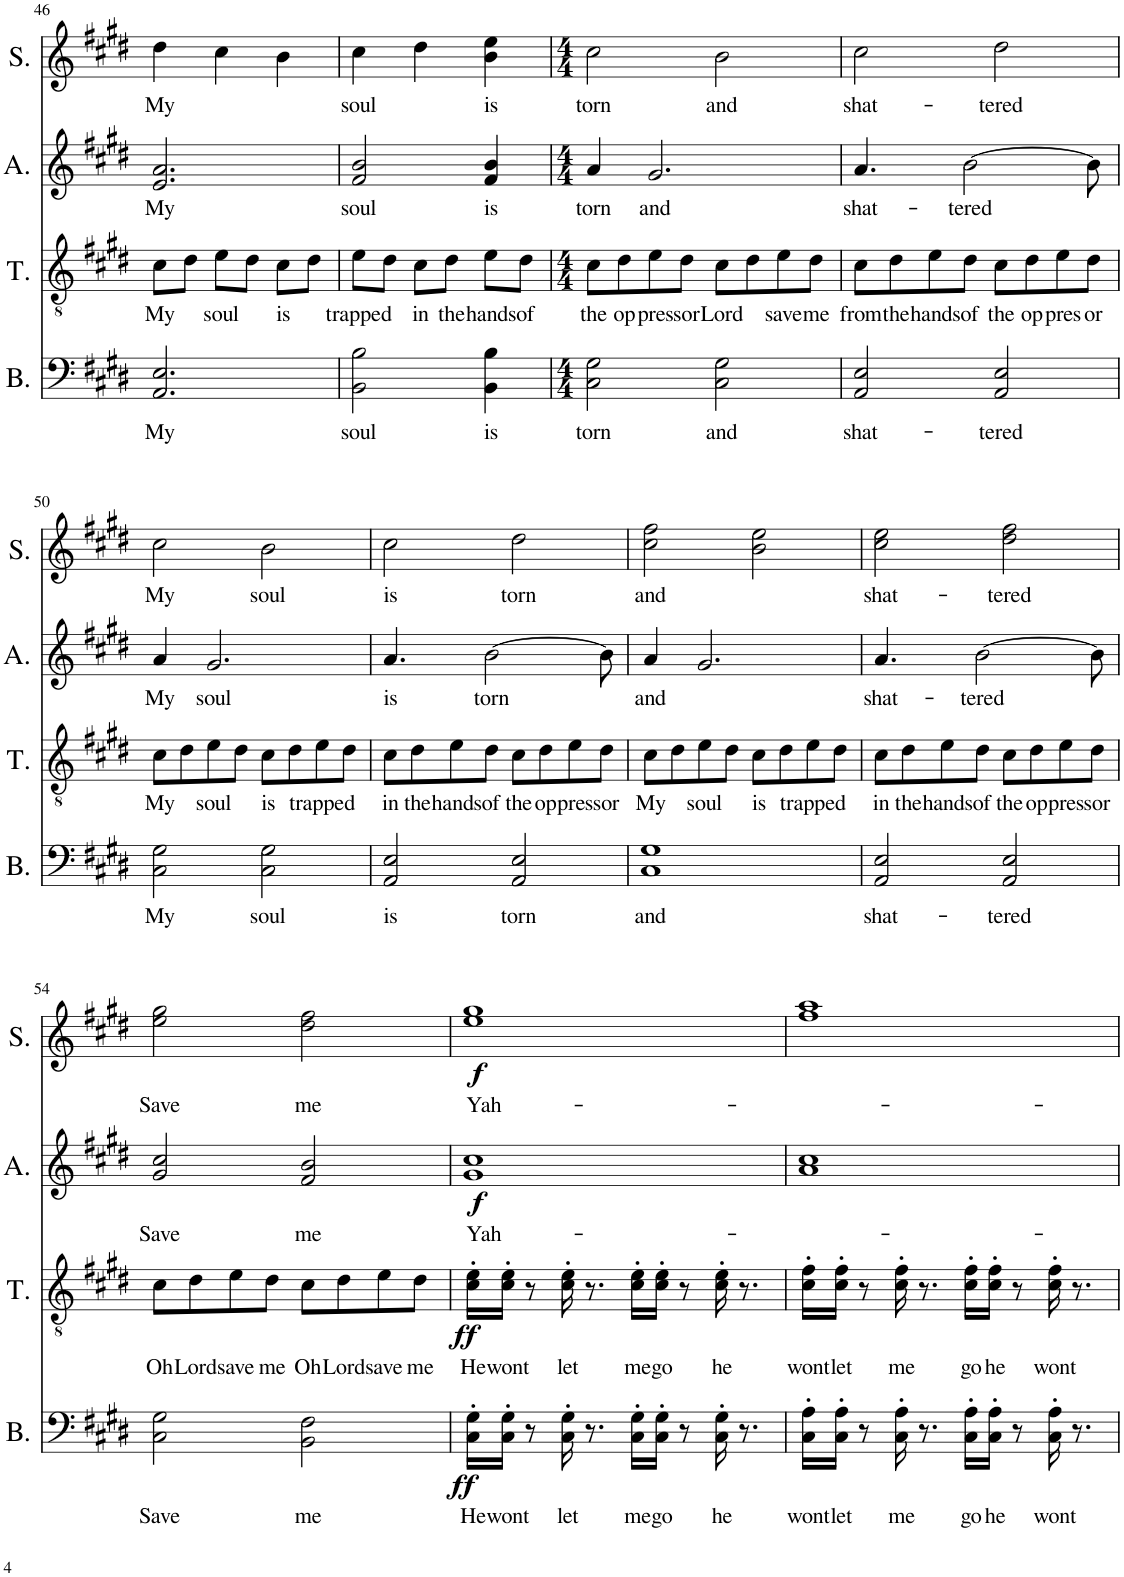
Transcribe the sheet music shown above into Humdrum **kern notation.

**kern	**text	**dynam	**kern	**text	**dynam	**kern	**text	**dynam	**kern	**text	**dynam
*part4	*part4	*part4	*part3	*part3	*part3	*part2	*part2	*part2	*part1	*part1	*part1
*staff4	*staff4	*staff4	*staff3	*staff3	*staff3	*staff2	*staff2	*staff2	*staff1	*staff1	*staff1
*I"Bass	*	*	*I"Tenor	*	*	*I"Alto	*	*	*I"Soprano	*	*
*I'B.	*	*	*I'T.	*	*	*I'A.	*	*	*I'S.	*	*
!!LO:PB:g=z
*clefF4	*	*	*clefGv2	*	*	*clefG2	*	*	*clefG2	*	*
*k[f#c#g#d#]	*	*	*k[f#c#g#d#]	*	*	*k[f#c#g#d#]	*	*	*k[f#c#g#d#]	*	*
*M3/4	*	*	*M3/4	*	*	*M3/4	*	*	*M3/4	*	*
=46	=46	=46	=46	=46	=46	=46	=46	=46	=46	=46	=46
!	!LO:LY:b	!	!	!LO:LY:b	!	!	!LO:LY:b	!	!	!LO:LY:b	!
2.AA/ 2.E/	My	.	8c#\L	My	.	2.e/ 2.a/	My	.	4dd#\	My	.
.	.	.	8d#\J	.	.	.	.	.	.	.	.
!	!	!	!	!LO:LY:b	!	!	!	!	!	!	!
.	.	.	8e\L	soul	.	.	.	.	4cc#\	.	.
.	.	.	8d#\J	.	.	.	.	.	.	.	.
!	!	!	!	!LO:LY:b	!	!	!	!	!	!	!
.	.	.	8c#\L	is	.	.	.	.	4b\	.	.
.	.	.	8d#\J	.	.	.	.	.	.	.	.
=47	=47	=47	=47	=47	=47	=47	=47	=47	=47	=47	=47
!	!LO:LY:b	!	!	!LO:LY:b	!	!	!LO:LY:b	!	!	!LO:LY:b	!
2BB\ 2B\	soul	.	8e\L	trapped	.	2f#/ 2b/	soul	.	4cc#\	soul	.
.	.	.	8d#\J	.	.	.	.	.	.	.	.
!	!	!	!	!LO:LY:b	!	!	!	!	!	!	!
.	.	.	8c#\L	in	.	.	.	.	4dd#\	.	.
!	!	!	!	!LO:LY:b	!	!	!	!	!	!	!
.	.	.	8d#\J	the	.	.	.	.	.	.	.
!	!LO:LY:b	!	!	!LO:LY:b	!	!	!LO:LY:b	!	!	!LO:LY:b	!
4BB\ 4B\	is	.	8e\L	hands	.	4f#/ 4b/	is	.	4b\ 4ee\	is	.
!	!	!	!	!LO:LY:b	!	!	!	!	!	!	!
.	.	.	8d#\J	of	.	.	.	.	.	.	.
=48	=48	=48	=48	=48	=48	=48	=48	=48	=48	=48	=48
*M4/4	*	*	*M4/4	*	*	*M4/4	*	*	*M4/4	*	*
!	!LO:LY:b	!	!	!LO:LY:b	!	!	!LO:LY:b	!	!	!LO:LY:b	!
2C#\ 2G#\	torn	.	8c#\L	the	.	4a/	torn	.	2cc#\	torn	.
!	!	!	!	!LO:LY:b	!	!	!	!	!	!	!
.	.	.	8d#\	op-	.	.	.	.	.	.	.
!	!	!	!	!LO:LY:b	!	!	!LO:LY:b	!	!	!	!
.	.	.	8e\	-pres-	.	2.g#/	and	.	.	.	.
!	!	!	!	!LO:LY:b	!	!	!	!	!	!	!
.	.	.	8d#\J	-sor	.	.	.	.	.	.	.
!	!LO:LY:b	!	!	!LO:LY:b	!	!	!	!	!	!LO:LY:b	!
2C#\ 2G#\	and	.	8c#\L	Lord	.	.	.	.	2b\	and	.
.	.	.	8d#\	.	.	.	.	.	.	.	.
!	!	!	!	!LO:LY:b	!	!	!	!	!	!	!
.	.	.	8e\	save	.	.	.	.	.	.	.
!	!	!	!	!LO:LY:b	!	!	!	!	!	!	!
.	.	.	8d#\J	me	.	.	.	.	.	.	.
=49	=49	=49	=49	=49	=49	=49	=49	=49	=49	=49	=49
!	!LO:LY:b	!	!	!LO:LY:b	!	!	!LO:LY:b	!	!	!LO:LY:b	!
2AA/ 2E/	shat-	.	8c#\L	from	.	4.a/	shat-	.	2cc#\	shat-	.
!	!	!	!	!LO:LY:b	!	!	!	!	!	!	!
.	.	.	8d#\	the	.	.	.	.	.	.	.
!	!	!	!	!LO:LY:b	!	!	!	!	!	!	!
.	.	.	8e\	hands	.	.	.	.	.	.	.
!	!	!	!	!LO:LY:b	!	!	!LO:LY:b	!	!	!	!
.	.	.	8d#\J	of	.	[2b\	-tered	.	.	.	.
!	!LO:LY:b	!	!	!LO:LY:b	!	!	!	!	!	!LO:LY:b	!
2AA/ 2E/	-tered	.	8c#\L	the	.	.	.	.	2dd#\	-tered	.
!	!	!	!	!LO:LY:b	!	!	!	!	!	!	!
.	.	.	8d#\	op-	.	.	.	.	.	.	.
!	!	!	!	!LO:LY:b	!	!	!	!	!	!	!
.	.	.	8e\	-pres-	.	.	.	.	.	.	.
!	!	!	!	!LO:LY:b	!	!	!	!	!	!	!
.	.	.	8d#\J	-or	.	8b\]	.	.	.	.	.
!!LO:LB:g=z
=50	=50	=50	=50	=50	=50	=50	=50	=50	=50	=50	=50
!	!LO:LY:b	!	!	!LO:LY:b	!	!	!LO:LY:b	!	!	!LO:LY:b	!
2C#\ 2G#\	My	.	8c#\L	My	.	4a/	My	.	2cc#\	My	.
.	.	.	8d#\	.	.	.	.	.	.	.	.
!	!	!	!	!LO:LY:b	!	!	!LO:LY:b	!	!	!	!
.	.	.	8e\	soul	.	2.g#/	soul	.	.	.	.
.	.	.	8d#\J	.	.	.	.	.	.	.	.
!	!LO:LY:b	!	!	!LO:LY:b	!	!	!	!	!	!LO:LY:b	!
2C#\ 2G#\	soul	.	8c#\L	is	.	.	.	.	2b\	soul	.
.	.	.	8d#\	.	.	.	.	.	.	.	.
!	!	!	!	!LO:LY:b	!	!	!	!	!	!	!
.	.	.	8e\	trapped	.	.	.	.	.	.	.
.	.	.	8d#\J	.	.	.	.	.	.	.	.
=51	=51	=51	=51	=51	=51	=51	=51	=51	=51	=51	=51
!	!LO:LY:b	!	!	!LO:LY:b	!	!	!LO:LY:b	!	!	!LO:LY:b	!
2AA/ 2E/	is	.	8c#\L	in	.	4.a/	is	.	2cc#\	is	.
!	!	!	!	!LO:LY:b	!	!	!	!	!	!	!
.	.	.	8d#\	the	.	.	.	.	.	.	.
!	!	!	!	!LO:LY:b	!	!	!	!	!	!	!
.	.	.	8e\	hands	.	.	.	.	.	.	.
!	!	!	!	!LO:LY:b	!	!	!LO:LY:b	!	!	!	!
.	.	.	8d#\J	of	.	[2b\	torn	.	.	.	.
!	!LO:LY:b	!	!	!LO:LY:b	!	!	!	!	!	!LO:LY:b	!
2AA/ 2E/	torn	.	8c#\L	the	.	.	.	.	2dd#\	torn	.
!	!	!	!	!LO:LY:b	!	!	!	!	!	!	!
.	.	.	8d#\	op-	.	.	.	.	.	.	.
!	!	!	!	!LO:LY:b	!	!	!	!	!	!	!
.	.	.	8e\	-pres-	.	.	.	.	.	.	.
!	!	!	!	!LO:LY:b	!	!	!	!	!	!	!
.	.	.	8d#\J	-sor	.	8b\]	.	.	.	.	.
=52	=52	=52	=52	=52	=52	=52	=52	=52	=52	=52	=52
!	!LO:LY:b	!	!	!LO:LY:b	!	!	!LO:LY:b	!	!	!LO:LY:b	!
1C# 1G#	and	.	8c#\L	My	.	4a/	and	.	2cc#\ 2ff#\	and	.
.	.	.	8d#\	.	.	.	.	.	.	.	.
!	!	!	!	!LO:LY:b	!	!	!	!	!	!	!
.	.	.	8e\	soul	.	2.g#/	.	.	.	.	.
.	.	.	8d#\J	.	.	.	.	.	.	.	.
!	!	!	!	!LO:LY:b	!	!	!	!	!	!	!
.	.	.	8c#\L	is	.	.	.	.	2b\ 2ee\	.	.
.	.	.	8d#\	.	.	.	.	.	.	.	.
!	!	!	!	!LO:LY:b	!	!	!	!	!	!	!
.	.	.	8e\	trapped	.	.	.	.	.	.	.
.	.	.	8d#\J	.	.	.	.	.	.	.	.
=53	=53	=53	=53	=53	=53	=53	=53	=53	=53	=53	=53
!	!LO:LY:b	!	!	!LO:LY:b	!	!	!LO:LY:b	!	!	!LO:LY:b	!
2AA/ 2E/	shat-	.	8c#\L	in	.	4.a/	shat-	.	2cc#\ 2ee\	shat-	.
!	!	!	!	!LO:LY:b	!	!	!	!	!	!	!
.	.	.	8d#\	the	.	.	.	.	.	.	.
!	!	!	!	!LO:LY:b	!	!	!	!	!	!	!
.	.	.	8e\	hands	.	.	.	.	.	.	.
!	!	!	!	!LO:LY:b	!	!	!LO:LY:b	!	!	!	!
.	.	.	8d#\J	of	.	[2b\	-tered	.	.	.	.
!	!LO:LY:b	!	!	!LO:LY:b	!	!	!	!	!	!LO:LY:b	!
2AA/ 2E/	-tered	.	8c#\L	the	.	.	.	.	2dd#\ 2ff#\	-tered	.
!	!	!	!	!LO:LY:b	!	!	!	!	!	!	!
.	.	.	8d#\	op-	.	.	.	.	.	.	.
!	!	!	!	!LO:LY:b	!	!	!	!	!	!	!
.	.	.	8e\	-pres-	.	.	.	.	.	.	.
!	!	!	!	!LO:LY:b	!	!	!	!	!	!	!
.	.	.	8d#\J	-sor	.	8b\]	.	.	.	.	.
!!LO:LB:g=z
=54	=54	=54	=54	=54	=54	=54	=54	=54	=54	=54	=54
!	!LO:LY:b	!	!	!LO:LY:b	!	!	!LO:LY:b	!	!	!LO:LY:b	!
2C#\ 2G#\	Save	.	8c#\L	Oh	.	2g#/ 2cc#/	Save	.	2ee\ 2gg#\	Save	.
!	!	!	!	!LO:LY:b	!	!	!	!	!	!	!
.	.	.	8d#\	Lord	.	.	.	.	.	.	.
!	!	!	!	!LO:LY:b	!	!	!	!	!	!	!
.	.	.	8e\	save	.	.	.	.	.	.	.
!	!	!	!	!LO:LY:b	!	!	!	!	!	!	!
.	.	.	8d#\J	me	.	.	.	.	.	.	.
!	!LO:LY:b	!	!	!LO:LY:b	!	!	!LO:LY:b	!	!	!LO:LY:b	!
2BB\ 2F#\	me	.	8c#\L	Oh	.	2f#/ 2b/	me	.	2dd#\ 2ff#\	me	.
!	!	!	!	!LO:LY:b	!	!	!	!	!	!	!
.	.	.	8d#\	Lord	.	.	.	.	.	.	.
!	!	!	!	!LO:LY:b	!	!	!	!	!	!	!
.	.	.	8e\	save	.	.	.	.	.	.	.
!	!	!	!	!LO:LY:b	!	!	!	!	!	!	!
.	.	.	8d#\J	me	.	.	.	.	.	.	.
=55	=55	=55	=55	=55	=55	=55	=55	=55	=55	=55	=55
!	!LO:LY:b	!LO:DY:b	!	!LO:LY:b	!LO:DY:b	!	!LO:LY:b	!LO:DY:b	!	!LO:LY:b	!LO:DY:b
16C#\' 16G#\'LL	He	ff	16c#\' 16e\'LL	He	ff	1g# 1cc#	Yah-	f	1ee 1gg#	Yah-	f
!	!LO:LY:b	!	!	!LO:LY:b	!	!	!	!	!	!	!
16C#\' 16G#\'JJ	wont	.	16c#\' 16e\'JJ	wont	.	.	.	.	.	.	.
8r	.	.	8r	.	.	.	.	.	.	.	.
!	!LO:LY:b	!	!	!LO:LY:b	!	!	!	!	!	!	!
16C#\' 16G#\'	let	.	16c#\' 16e\'	let	.	.	.	.	.	.	.
8.r	.	.	8.r	.	.	.	.	.	.	.	.
!	!LO:LY:b	!	!	!LO:LY:b	!	!	!	!	!	!	!
16C#\' 16G#\'LL	me	.	16c#\' 16e\'LL	me	.	.	.	.	.	.	.
!	!LO:LY:b	!	!	!LO:LY:b	!	!	!	!	!	!	!
16C#\' 16G#\'JJ	go	.	16c#\' 16e\'JJ	go	.	.	.	.	.	.	.
8r	.	.	8r	.	.	.	.	.	.	.	.
!	!LO:LY:b	!	!	!LO:LY:b	!	!	!	!	!	!	!
16C#\' 16G#\'	he	.	16c#\' 16e\'	he	.	.	.	.	.	.	.
8.r	.	.	8.r	.	.	.	.	.	.	.	.
=56	=56	=56	=56	=56	=56	=56	=56	=56	=56	=56	=56
!	!LO:LY:b	!	!	!LO:LY:b	!	!	!	!	!	!	!
16C#\' 16A\'LL	wont	.	16c#\' 16f#\'LL	wont	.	1a 1cc#	.	.	1ff# 1aa	.	.
!	!LO:LY:b	!	!	!LO:LY:b	!	!	!	!	!	!	!
16C#\' 16A\'JJ	let	.	16c#\' 16f#\'JJ	let	.	.	.	.	.	.	.
8r	.	.	8r	.	.	.	.	.	.	.	.
!	!LO:LY:b	!	!	!LO:LY:b	!	!	!	!	!	!	!
16C#\' 16A\'	me	.	16c#\' 16f#\'	me	.	.	.	.	.	.	.
8.r	.	.	8.r	.	.	.	.	.	.	.	.
!	!LO:LY:b	!	!	!LO:LY:b	!	!	!	!	!	!	!
16C#\' 16A\'LL	go	.	16c#\' 16f#\'LL	go	.	.	.	.	.	.	.
!	!LO:LY:b	!	!	!LO:LY:b	!	!	!	!	!	!	!
16C#\' 16A\'JJ	he	.	16c#\' 16f#\'JJ	he	.	.	.	.	.	.	.
8r	.	.	8r	.	.	.	.	.	.	.	.
!	!LO:LY:b	!	!	!LO:LY:b	!	!	!	!	!	!	!
16C#\' 16A\'	wont	.	16c#\' 16f#\'	wont	.	.	.	.	.	.	.
8.r	.	.	8.r	.	.	.	.	.	.	.	.
=	=	=	=	=	=	=	=	=	=	=	=
*-	*-	*-	*-	*-	*-	*-	*-	*-	*-	*-	*-
